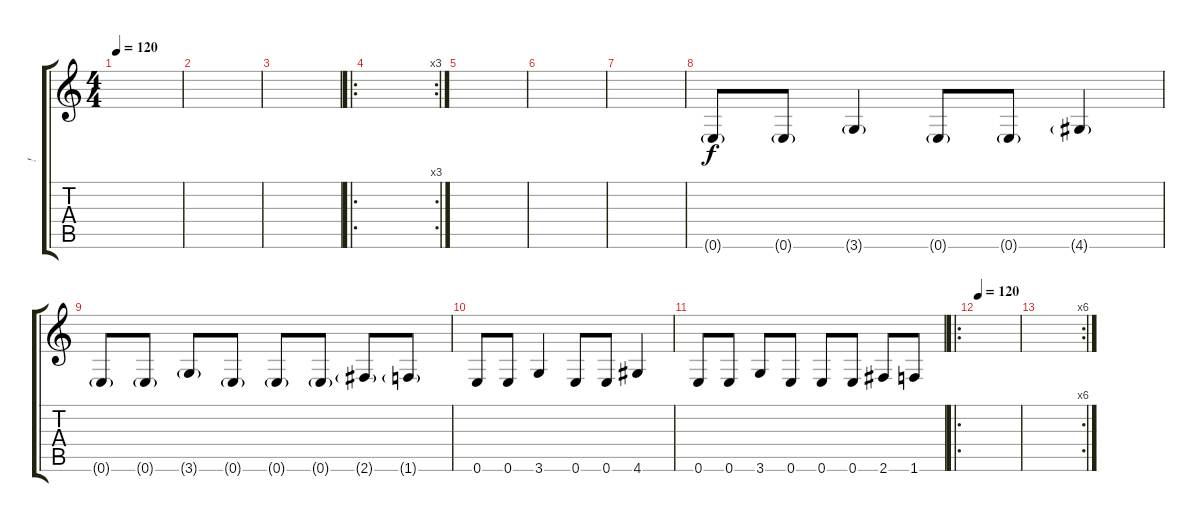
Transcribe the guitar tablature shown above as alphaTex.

\track ("!" "!") {instrument distortionguitar}
\staff {score tabs}
\tuning (E4 B3 G3 D3 A2 E2) {hide}
\ts (4 4)
\tempo 120
\clef g2
\ks c
|
|
|
\ro
\rc 3
|
|
|
|
0.6{g}.8 0.6{g}.8 3.6{g}.4 0.6{g}.8 0.6{g}.8 4.6{g}.4 |
0.6{g}.8 0.6{g}.8 3.6{g}.8 0.6{g}.8 0.6{g}.8 0.6{g}.8 2.6{g}.8 1.6{g}.8 |
0.6.8{dy f} 0.6.8 3.6.4 0.6.8 0.6.8 4.6.4 |
0.6.8 0.6.8 3.6.8 0.6.8 0.6.8 0.6.8 2.6.8 1.6.8 |
\ro
\tempo 120
|
\rc 6
